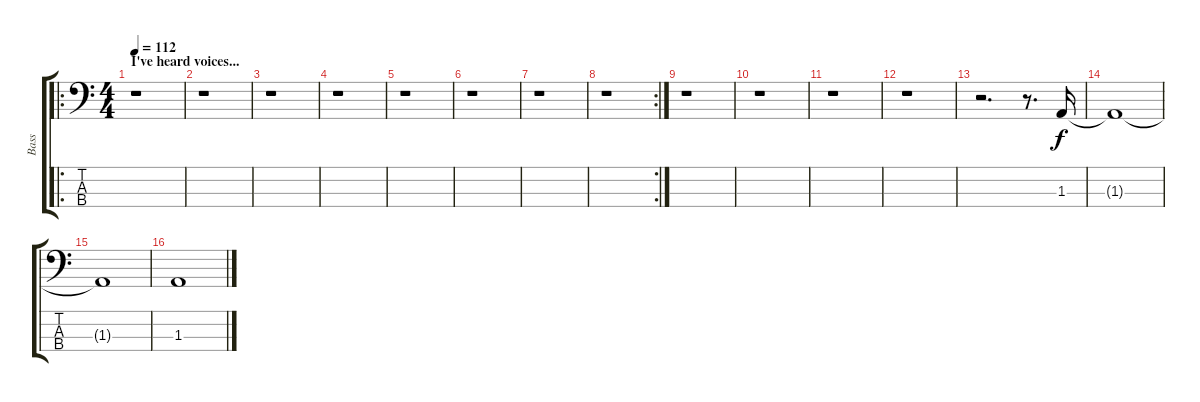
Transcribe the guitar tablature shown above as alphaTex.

\track ("Bass" "Bass") {instrument electricbassfinger}
\staff {score tabs}
\tuning (Gb2 Db2 Ab1 Eb1) {hide}
\ro
\ts (4 4)
\section ("" "I've heard voices...")
\tempo 112
\clef f4
\ks c
r.1{dy f instrument electricbassfinger} |
r.1 |
r.1 |
r.1 |
r.1 |
r.1 |
r.1 |
\rc 2
r.1 |
r.1 |
r.1 |
r.1 |
r.1 |
r.2{d} r.8{d} 1.3.16 |
1.3{t}.1 |
1.3{t}.1 |
1.3.1
